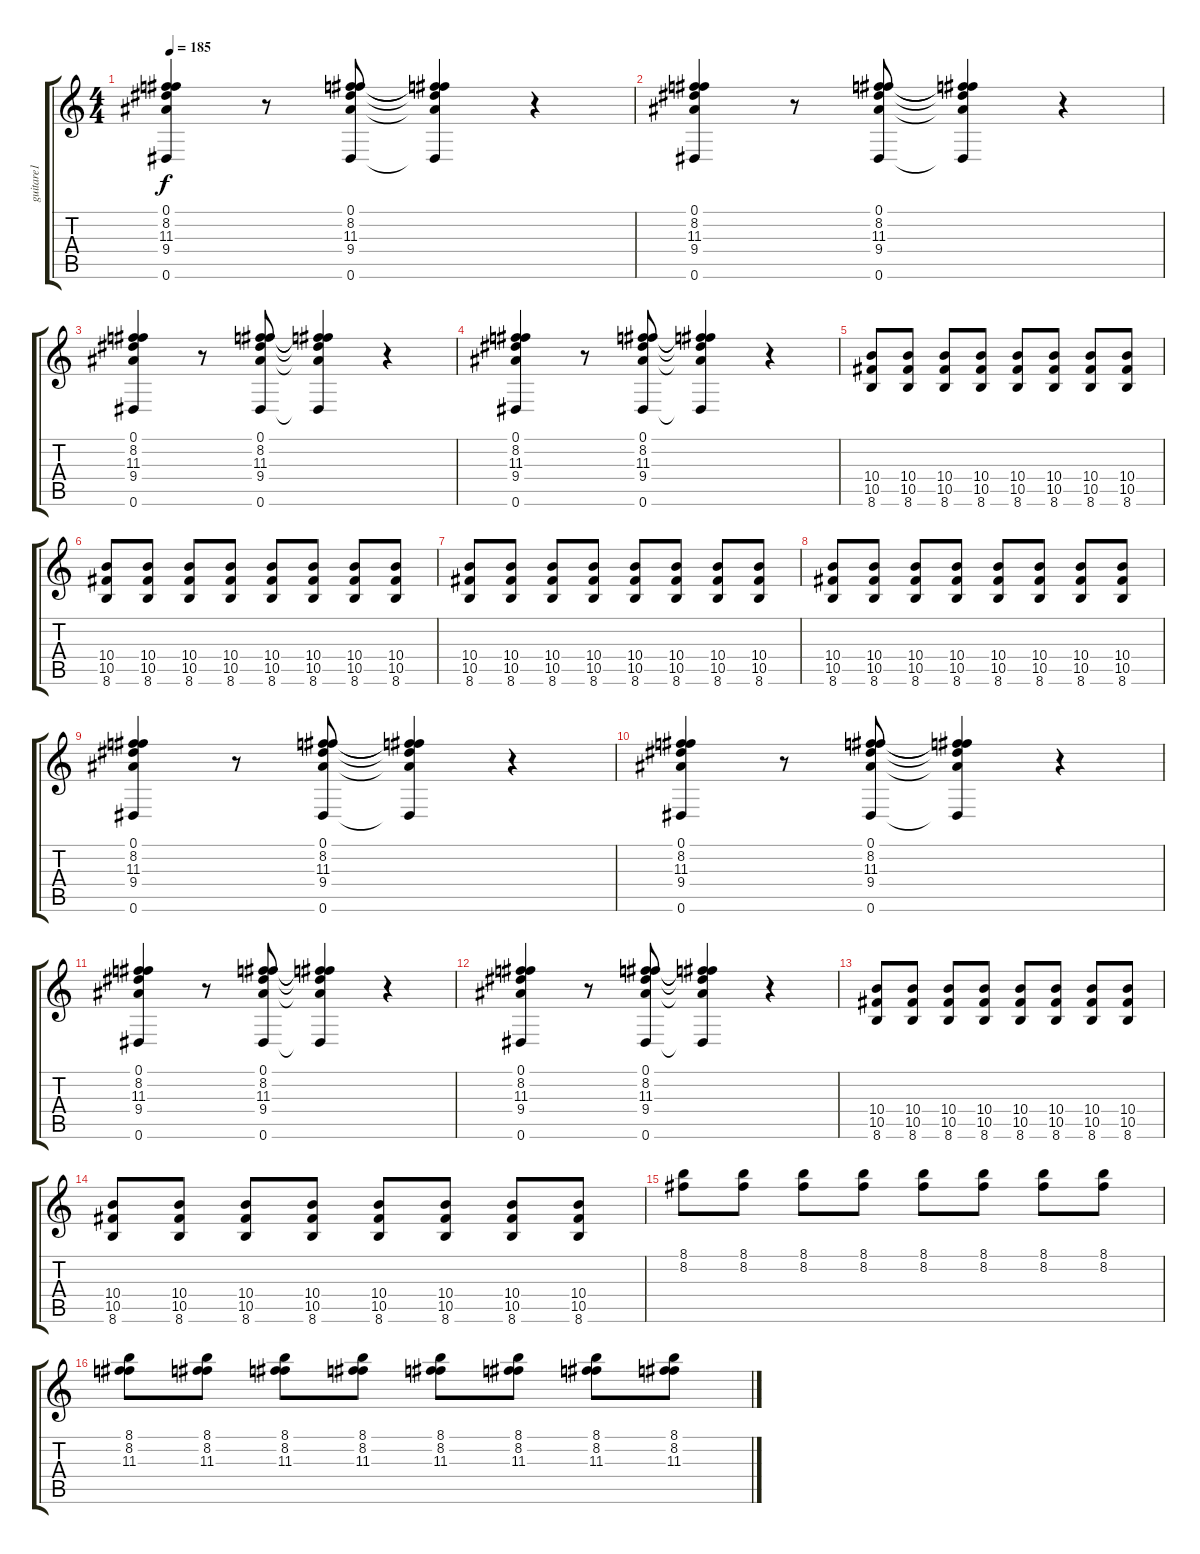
\track ("guitare1" "guitare1") {instrument distortionguitar}
\staff {score tabs}
\tuning (Eb4 Bb3 Gb3 Db3 Ab2 Eb2) {hide}
\ts (4 4)
\tempo 185
\clef g2
\ks c
(0.1 8.2 11.3 9.4 0.6).4{dy f} r.8 (0.1 8.2 11.3 9.4 0.6).8 (0.1{t} 8.2{t} 11.3{t} 9.4{t} 0.6{t}).4 r.4 |
(0.1 8.2 11.3 9.4 0.6).4 r.8 (0.1 8.2 11.3 9.4 0.6).8 (0.1{t} 8.2{t} 11.3{t} 9.4{t} 0.6{t}).4 r.4 |
(0.1 8.2 11.3 9.4 0.6).4 r.8 (0.1 8.2 11.3 9.4 0.6).8 (0.1{t} 8.2{t} 11.3{t} 9.4{t} 0.6{t}).4 r.4 |
(0.1 8.2 11.3 9.4 0.6).4 r.8 (0.1 8.2 11.3 9.4 0.6).8 (0.1{t} 8.2{t} 11.3{t} 9.4{t} 0.6{t}).4 r.4 |
(10.4 10.5 8.6).8 (10.4 10.5 8.6).8 (10.4 10.5 8.6).8 (10.4 10.5 8.6).8 (10.4 10.5 8.6).8 (10.4 10.5 8.6).8 (10.4 10.5 8.6).8 (10.4 10.5 8.6).8 |
(10.4 10.5 8.6).8 (10.4 10.5 8.6).8 (10.4 10.5 8.6).8 (10.4 10.5 8.6).8 (10.4 10.5 8.6).8 (10.4 10.5 8.6).8 (10.4 10.5 8.6).8 (10.4 10.5 8.6).8 |
(10.4 10.5 8.6).8 (10.4 10.5 8.6).8 (10.4 10.5 8.6).8 (10.4 10.5 8.6).8 (10.4 10.5 8.6).8 (10.4 10.5 8.6).8 (10.4 10.5 8.6).8 (10.4 10.5 8.6).8 |
(10.4 10.5 8.6).8 (10.4 10.5 8.6).8 (10.4 10.5 8.6).8 (10.4 10.5 8.6).8 (10.4 10.5 8.6).8 (10.4 10.5 8.6).8 (10.4 10.5 8.6).8 (10.4 10.5 8.6).8 |
(0.1 8.2 11.3 9.4 0.6).4 r.8 (0.1 8.2 11.3 9.4 0.6).8 (0.1{t} 8.2{t} 11.3{t} 9.4{t} 0.6{t}).4 r.4 |
(0.1 8.2 11.3 9.4 0.6).4 r.8 (0.1 8.2 11.3 9.4 0.6).8 (0.1{t} 8.2{t} 11.3{t} 9.4{t} 0.6{t}).4 r.4 |
(0.1 8.2 11.3 9.4 0.6).4 r.8 (0.1 8.2 11.3 9.4 0.6).8 (0.1{t} 8.2{t} 11.3{t} 9.4{t} 0.6{t}).4 r.4 |
(0.1 8.2 11.3 9.4 0.6).4 r.8 (0.1 8.2 11.3 9.4 0.6).8 (0.1{t} 8.2{t} 11.3{t} 9.4{t} 0.6{t}).4 r.4 |
(10.4 10.5 8.6).8 (10.4 10.5 8.6).8 (10.4 10.5 8.6).8 (10.4 10.5 8.6).8 (10.4 10.5 8.6).8 (10.4 10.5 8.6).8 (10.4 10.5 8.6).8 (10.4 10.5 8.6).8 |
(10.4 10.5 8.6).8 (10.4 10.5 8.6).8 (10.4 10.5 8.6).8 (10.4 10.5 8.6).8 (10.4 10.5 8.6).8 (10.4 10.5 8.6).8 (10.4 10.5 8.6).8 (10.4 10.5 8.6).8 |
(8.1 8.2).8 (8.1 8.2).8 (8.1 8.2).8 (8.1 8.2).8 (8.1 8.2).8 (8.1 8.2).8 (8.1 8.2).8 (8.1 8.2).8 |
(8.1 8.2 11.3).8 (8.1 8.2 11.3).8 (8.1 8.2 11.3).8 (8.1 8.2 11.3).8 (8.1 8.2 11.3).8 (8.1 8.2 11.3).8 (8.1 8.2 11.3).8 (8.1 8.2 11.3).8
